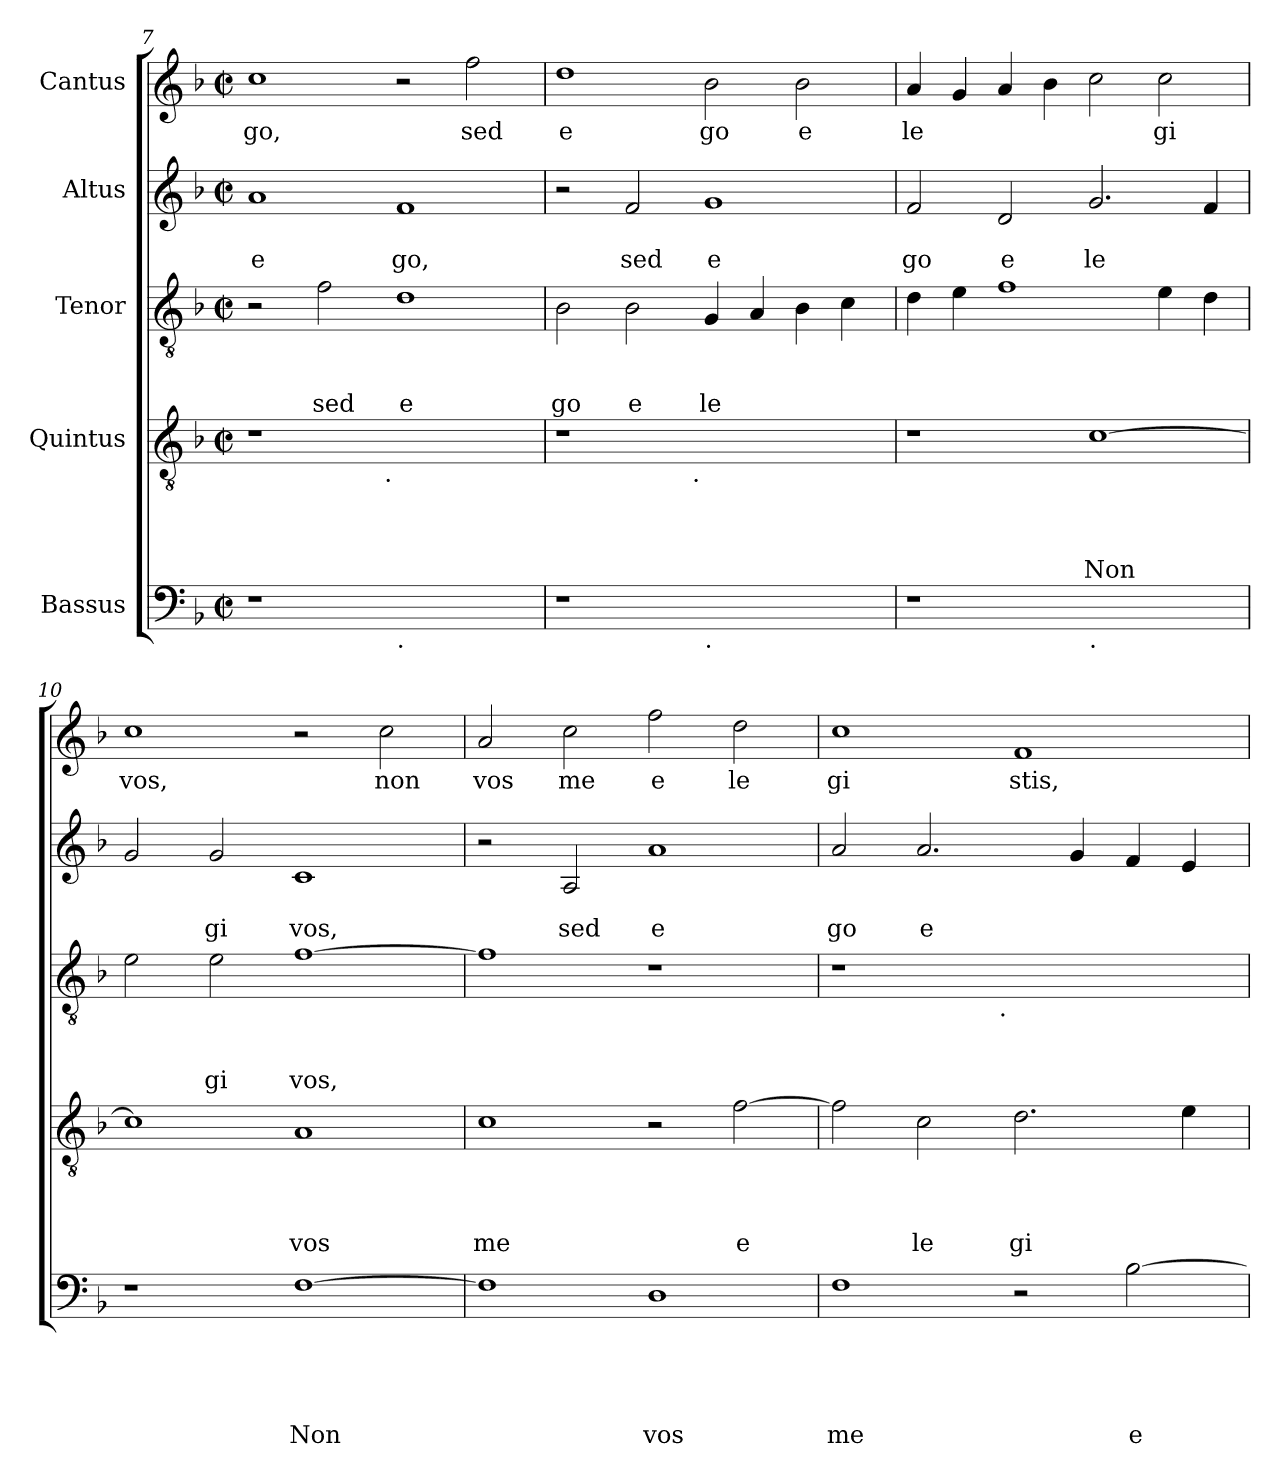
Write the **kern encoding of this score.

**kern	**text	**text	**text	**text	**text	**kern	**text	**text	**text	**text	**kern	**text	**text	**text	**kern	**text	**text	**kern	**text
*part5	*part5	*part5	*part5	*part5	*part5	*part4	*part4	*part4	*part4	*part4	*part3	*part3	*part3	*part3	*part2	*part2	*part2	*part1	*part1
*staff5	*staff5	*staff5	*staff5	*staff5	*staff5	*staff4	*staff4	*staff4	*staff4	*staff4	*staff3	*staff3	*staff3	*staff3	*staff2	*staff2	*staff2	*staff1	*staff1
*I"Bassus	*	*	*	*	*	*I"Quintus	*	*	*	*	*I"Tenor	*	*	*	*I"Altus	*	*	*I"Cantus	*
*clefF4	*	*	*	*	*	*clefGv2	*	*	*	*	*clefGv2	*	*	*	*clefG2	*	*	*clefG2	*
*k[b-]	*	*	*	*	*	*k[b-]	*	*	*	*	*k[b-]	*	*	*	*k[b-]	*	*	*k[b-]	*
*F:	*	*	*	*	*	*F:	*	*	*	*	*F:	*	*	*	*F:	*	*	*F:	*
*M2/2	*	*	*	*	*	*M2/2	*	*	*	*	*M2/2	*	*	*	*M2/2	*	*	*M2/2	*
*met(c|)	*	*	*	*	*	*met(c|)	*	*	*	*	*met(c|)	*	*	*	*met(c|)	*	*	*met(c|)	*
=7	=7	=7	=7	=7	=7	=7	=7	=7	=7	=7	=7	=7	=7	=7	=7	=7	=7	=7	=7
!	!	!	!	!	!	!	!	!	!	!	!	!	!	!	!	!	!LO:LY:b	!	!LO:LY:b
*	*	*	*	*	*	*^	*	*	*	*	*	*	*	*	*	*	*	*	*
1r	.	.	.	.	.	1r	2ryy	.	.	.	.	2r	.	.	.	1a	.	e	1cc	go,
!	!	!	!	!	!	!	!	!	!	!	!	!	!	!	!LO:LY:b	!	!	!	!	!
.	.	.	.	.	.	.	4...ryy	.	.	.	.	2f\	.	.	sed	.	.	.	.	.
!	!	!	!	!	!	!	!LO:TX:b:t=.	!	!	!	!	!	!	!	!	!	!	!	!	!
.	.	.	.	.	.	.	1ryy	.	.	.	.	.	.	.	.	.	.	.	.	.
!LO:TX:b:t=.	!	!	!	!	!	!	!	!	!	!	!	!	!	!	!	!	!	!	!	!
!	!	!	!	!	!	!	!	!	!	!	!	!	!	!	!LO:LY:b	!	!	!LO:LY:b	!	!
1ryy	.	.	.	.	.	1ryy	.	.	.	.	.	1d	.	.	e	1f	.	go,	2r	.
!	!	!	!	!	!	!	!	!	!	!	!	!	!	!	!	!	!	!	!	!LO:LY:b
.	.	.	.	.	.	.	.	.	.	.	.	.	.	.	.	.	.	.	2ff\	sed
.	.	.	.	.	.	.	32ryy	.	.	.	.	.	.	.	.	.	.	.	.	.
!!LO:LB:g=z
=8	=8	=8	=8	=8	=8	=8	=8	=8	=8	=8	=8	=8	=8	=8	=8	=8	=8	=8	=8	=8
!	!	!	!	!	!	!	!	!	!	!	!	!	!	!	!LO:LY:b	!	!	!	!	!LO:LY:b
1r	.	.	.	.	.	1r	2ryy	.	.	.	.	2B-\	.	.	go	2r	.	.	1dd	e
!	!	!	!	!	!	!	!	!	!	!	!	!	!	!	!LO:LY:b	!	!	!LO:LY:b	!	!
.	.	.	.	.	.	.	4...ryy	.	.	.	.	2B-\	.	.	e	2f/	.	sed	.	.
!	!	!	!	!	!	!	!LO:TX:b:t=.	!	!	!	!	!	!	!	!	!	!	!	!	!
.	.	.	.	.	.	.	1ryy	.	.	.	.	.	.	.	.	.	.	.	.	.
!LO:TX:b:t=.	!	!	!	!	!	!	!	!	!	!	!	!	!	!	!	!	!	!	!	!
!	!	!	!	!	!	!	!	!	!	!	!	!	!	!	!LO:LY:b	!	!	!LO:LY:b	!	!LO:LY:b
1ryy	.	.	.	.	.	1ryy	.	.	.	.	.	4G/	.	.	le	1g	.	e	2b-\	go
.	.	.	.	.	.	.	.	.	.	.	.	4A/	.	.	.	.	.	.	.	.
!	!	!	!	!	!	!	!	!	!	!	!	!	!	!	!	!	!	!	!	!LO:LY:b
.	.	.	.	.	.	.	.	.	.	.	.	4B-\	.	.	.	.	.	.	2b-\	e
.	.	.	.	.	.	.	.	.	.	.	.	4c\	.	.	.	.	.	.	.	.
.	.	.	.	.	.	.	32ryy	.	.	.	.	.	.	.	.	.	.	.	.	.
=9	=9	=9	=9	=9	=9	=9	=9	=9	=9	=9	=9	=9	=9	=9	=9	=9	=9	=9	=9	=9
!	!	!	!	!	!	!	!	!	!	!	!	!	!	!	!	!	!	!LO:LY:b	!	!LO:LY:b
*	*	*	*	*	*	*v	*v	*	*	*	*	*	*	*	*	*	*	*	*	*
1r	.	.	.	.	.	1r	.	.	.	.	4d\	.	.	.	2f/	.	go	4a/	le
.	.	.	.	.	.	.	.	.	.	.	4e\	.	.	.	.	.	.	4g/	.
!	!	!	!	!	!	!	!	!	!	!	!	!	!	!	!	!	!LO:LY:b	!	!
.	.	.	.	.	.	.	.	.	.	.	1f	.	.	.	2d/	.	e	4a/	.
.	.	.	.	.	.	.	.	.	.	.	.	.	.	.	.	.	.	4b-\	.
!LO:TX:b:t=.	!	!	!	!	!	!	!	!	!	!	!	!	!	!	!	!	!	!	!
!	!	!	!	!	!	!	!	!	!	!LO:LY:b	!	!	!	!	!	!	!LO:LY:b	!	!
1ryy	.	.	.	.	.	[>1c	.	.	.	Non	.	.	.	.	2.g/	.	le	2cc\	.
!	!	!	!	!	!	!	!	!	!	!	!	!	!	!	!	!	!	!	!LO:LY:b
.	.	.	.	.	.	.	.	.	.	.	4e\	.	.	.	.	.	.	2cc\	gi
.	.	.	.	.	.	.	.	.	.	.	4d\	.	.	.	4f/	.	.	.	.
=10	=10	=10	=10	=10	=10	=10	=10	=10	=10	=10	=10	=10	=10	=10	=10	=10	=10	=10	=10
!	!	!	!	!	!	!	!	!	!	!	!	!	!	!	!	!	!	!	!LO:LY:b
1r	.	.	.	.	.	1c]	.	.	.	.	2e\	.	.	.	2g/	.	.	1cc	vos,
!	!	!	!	!	!	!	!	!	!	!	!	!	!	!LO:LY:b	!	!	!LO:LY:b	!	!
.	.	.	.	.	.	.	.	.	.	.	2e\	.	.	gi	2g/	.	gi	.	.
!	!	!	!	!	!LO:LY:b	!	!	!	!	!LO:LY:b	!	!	!	!LO:LY:b	!	!	!LO:LY:b	!	!
[>1F	.	.	.	.	Non	1A	.	.	.	vos	[>1f	.	.	vos,	1c	.	vos,	2r	.
!	!	!	!	!	!	!	!	!	!	!	!	!	!	!	!	!	!	!	!LO:LY:b
.	.	.	.	.	.	.	.	.	.	.	.	.	.	.	.	.	.	2cc\	non
=11	=11	=11	=11	=11	=11	=11	=11	=11	=11	=11	=11	=11	=11	=11	=11	=11	=11	=11	=11
!	!	!	!	!	!	!	!	!	!	!LO:LY:b	!	!	!	!	!	!	!	!	!LO:LY:b
1F]	.	.	.	.	.	1c	.	.	.	me	1f]	.	.	.	2r	.	.	2a/	vos
!	!	!	!	!	!	!	!	!	!	!	!	!	!	!	!	!	!LO:LY:b	!	!LO:LY:b
.	.	.	.	.	.	.	.	.	.	.	.	.	.	.	2A/	.	sed	2cc\	me
!	!	!	!	!	!LO:LY:b	!	!	!	!	!	!	!	!	!	!	!	!LO:LY:b	!	!LO:LY:b
1D	.	.	.	.	vos	2r	.	.	.	.	1r	.	.	.	1a	.	e	2ff\	e
!	!	!	!	!	!	!	!	!	!	!LO:LY:b	!	!	!	!	!	!	!	!	!LO:LY:b
.	.	.	.	.	.	[>2f\	.	.	.	e	.	.	.	.	.	.	.	2dd\	le
=12	=12	=12	=12	=12	=12	=12	=12	=12	=12	=12	=12	=12	=12	=12	=12	=12	=12	=12	=12
!	!	!	!	!	!LO:LY:b	!	!	!	!	!	!	!	!	!	!	!	!LO:LY:b	!	!LO:LY:b
*	*	*	*	*	*	*	*	*	*	*	*^	*	*	*	*	*	*	*	*
1F	.	.	.	.	me	2f\]	.	.	.	.	1r	2ryy	.	.	.	2a/	.	go	1cc	gi
!	!	!	!	!	!	!	!	!	!	!LO:LY:b	!	!	!	!	!	!	!	!LO:LY:b	!	!
.	.	.	.	.	.	2c\	.	.	.	le	.	4...ryy	.	.	.	2.a/	.	e	.	.
!	!	!	!	!	!	!	!	!	!	!	!	!LO:TX:b:t=.	!	!	!	!	!	!	!	!
.	.	.	.	.	.	.	.	.	.	.	.	1ryy	.	.	.	.	.	.	.	.
!	!	!	!	!	!	!	!	!	!	!LO:LY:b	!	!	!	!	!	!	!	!	!	!LO:LY:b
2r	.	.	.	.	.	2.d\	.	.	.	gi	1ryy	.	.	.	.	.	.	.	1f	stis,
.	.	.	.	.	.	.	.	.	.	.	.	.	.	.	.	4g/	.	.	.	.
!	!	!	!	!	!LO:LY:b	!	!	!	!	!	!	!	!	!	!	!	!	!	!	!
[>2B-\	.	.	.	.	e	.	.	.	.	.	.	.	.	.	.	4f/	.	.	.	.
.	.	.	.	.	.	4e\	.	.	.	.	.	.	.	.	.	4e/	.	.	.	.
.	.	.	.	.	.	.	.	.	.	.	.	32ryy	.	.	.	.	.	.	.	.
*	*	*	*	*	*	*	*	*	*	*	*v	*v	*	*	*	*	*	*	*	*
=	=	=	=	=	=	=	=	=	=	=	=	=	=	=	=	=	=	=	=
*-	*-	*-	*-	*-	*-	*-	*-	*-	*-	*-	*-	*-	*-	*-	*-	*-	*-	*-	*-
